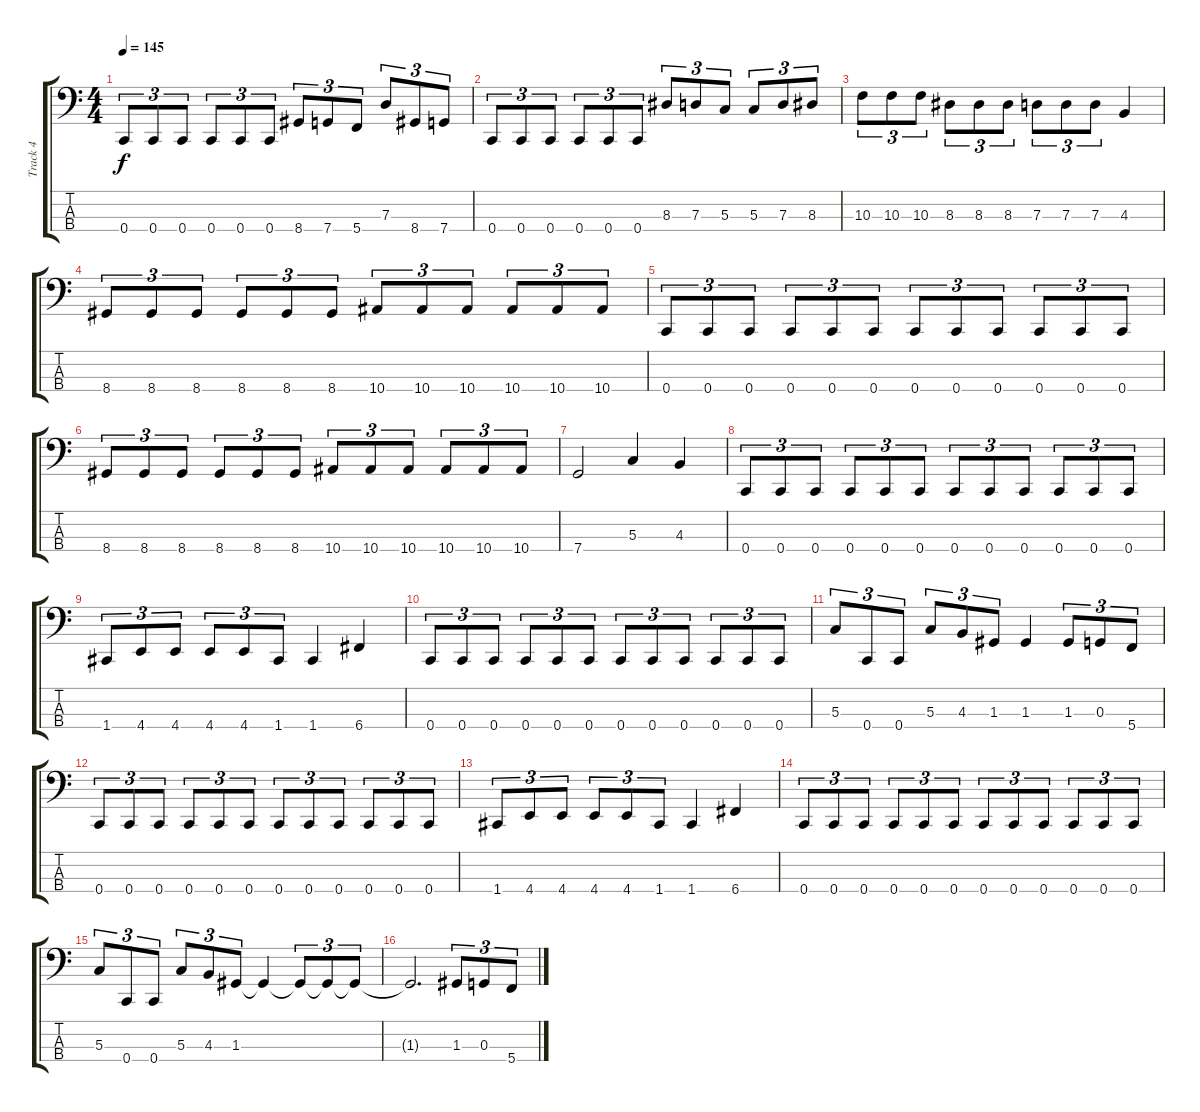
\track ("Track 4" "Track 4") {instrument electricbasspick}
\staff {score tabs}
\tuning (F2 C2 G1 C1) {hide}
\ts (4 4)
\tempo 145
\clef f4
\ks c
0.4.8{tu (3 2) dy f} 0.4.8{tu (3 2)} 0.4.8{tu (3 2)} 0.4.8{tu (3 2)} 0.4.8{tu (3 2)} 0.4.8{tu (3 2)} 8.4.8{tu (3 2)} 7.4.8{tu (3 2)} 5.4.8{tu (3 2)} 7.3.8{tu (3 2)} 8.4.8{tu (3 2)} 7.4.8{tu (3 2)} |
0.4.8{tu (3 2)} 0.4.8{tu (3 2)} 0.4.8{tu (3 2)} 0.4.8{tu (3 2)} 0.4.8{tu (3 2)} 0.4.8{tu (3 2)} 8.3.8{tu (3 2)} 7.3.8{tu (3 2)} 5.3.8{tu (3 2)} 5.3.8{tu (3 2)} 7.3.8{tu (3 2)} 8.3.8{tu (3 2)} |
10.3.8{tu (3 2)} 10.3.8{tu (3 2)} 10.3.8{tu (3 2)} 8.3.8{tu (3 2)} 8.3.8{tu (3 2)} 8.3.8{tu (3 2)} 7.3.8{tu (3 2)} 7.3.8{tu (3 2)} 7.3.8{tu (3 2)} 4.3.4 |
8.4.8{tu (3 2)} 8.4.8{tu (3 2)} 8.4.8{tu (3 2)} 8.4.8{tu (3 2)} 8.4.8{tu (3 2)} 8.4.8{tu (3 2)} 10.4.8{tu (3 2)} 10.4.8{tu (3 2)} 10.4.8{tu (3 2)} 10.4.8{tu (3 2)} 10.4.8{tu (3 2)} 10.4.8{tu (3 2)} |
0.4.8{tu (3 2)} 0.4.8{tu (3 2)} 0.4.8{tu (3 2)} 0.4.8{tu (3 2)} 0.4.8{tu (3 2)} 0.4.8{tu (3 2)} 0.4.8{tu (3 2)} 0.4.8{tu (3 2)} 0.4.8{tu (3 2)} 0.4.8{tu (3 2)} 0.4.8{tu (3 2)} 0.4.8{tu (3 2)} |
8.4.8{tu (3 2)} 8.4.8{tu (3 2)} 8.4.8{tu (3 2)} 8.4.8{tu (3 2)} 8.4.8{tu (3 2)} 8.4.8{tu (3 2)} 10.4.8{tu (3 2)} 10.4.8{tu (3 2)} 10.4.8{tu (3 2)} 10.4.8{tu (3 2)} 10.4.8{tu (3 2)} 10.4.8{tu (3 2)} |
7.4.2 5.3.4 4.3.4 |
0.4.8{tu (3 2)} 0.4.8{tu (3 2)} 0.4.8{tu (3 2)} 0.4.8{tu (3 2)} 0.4.8{tu (3 2)} 0.4.8{tu (3 2)} 0.4.8{tu (3 2)} 0.4.8{tu (3 2)} 0.4.8{tu (3 2)} 0.4.8{tu (3 2)} 0.4.8{tu (3 2)} 0.4.8{tu (3 2)} |
1.4.8{tu (3 2)} 4.4.8{tu (3 2)} 4.4.8{tu (3 2)} 4.4.8{tu (3 2)} 4.4.8{tu (3 2)} 1.4.8{tu (3 2)} 1.4.4 6.4.4 |
0.4.8{tu (3 2)} 0.4.8{tu (3 2)} 0.4.8{tu (3 2)} 0.4.8{tu (3 2)} 0.4.8{tu (3 2)} 0.4.8{tu (3 2)} 0.4.8{tu (3 2)} 0.4.8{tu (3 2)} 0.4.8{tu (3 2)} 0.4.8{tu (3 2)} 0.4.8{tu (3 2)} 0.4.8{tu (3 2)} |
5.3.8{tu (3 2)} 0.4.8{tu (3 2)} 0.4.8{tu (3 2)} 5.3.8{tu (3 2)} 4.3.8{tu (3 2)} 1.3.8{tu (3 2)} 1.3.4 1.3.8{tu (3 2)} 0.3.8{tu (3 2)} 5.4.8{tu (3 2)} |
0.4.8{tu (3 2)} 0.4.8{tu (3 2)} 0.4.8{tu (3 2)} 0.4.8{tu (3 2)} 0.4.8{tu (3 2)} 0.4.8{tu (3 2)} 0.4.8{tu (3 2)} 0.4.8{tu (3 2)} 0.4.8{tu (3 2)} 0.4.8{tu (3 2)} 0.4.8{tu (3 2)} 0.4.8{tu (3 2)} |
1.4.8{tu (3 2)} 4.4.8{tu (3 2)} 4.4.8{tu (3 2)} 4.4.8{tu (3 2)} 4.4.8{tu (3 2)} 1.4.8{tu (3 2)} 1.4.4 6.4.4 |
0.4.8{tu (3 2)} 0.4.8{tu (3 2)} 0.4.8{tu (3 2)} 0.4.8{tu (3 2)} 0.4.8{tu (3 2)} 0.4.8{tu (3 2)} 0.4.8{tu (3 2)} 0.4.8{tu (3 2)} 0.4.8{tu (3 2)} 0.4.8{tu (3 2)} 0.4.8{tu (3 2)} 0.4.8{tu (3 2)} |
5.3.8{tu (3 2)} 0.4.8{tu (3 2)} 0.4.8{tu (3 2)} 5.3.8{tu (3 2)} 4.3.8{tu (3 2)} 1.3.8{tu (3 2)} 1.3{t}.4 1.3{t}.8{tu (3 2)} 1.3{t}.8{tu (3 2)} 1.3{t}.8{tu (3 2)} |
1.3{t}.2{d} 1.3.8{tu (3 2)} 0.3.8{tu (3 2)} 5.4.8{tu (3 2)}
